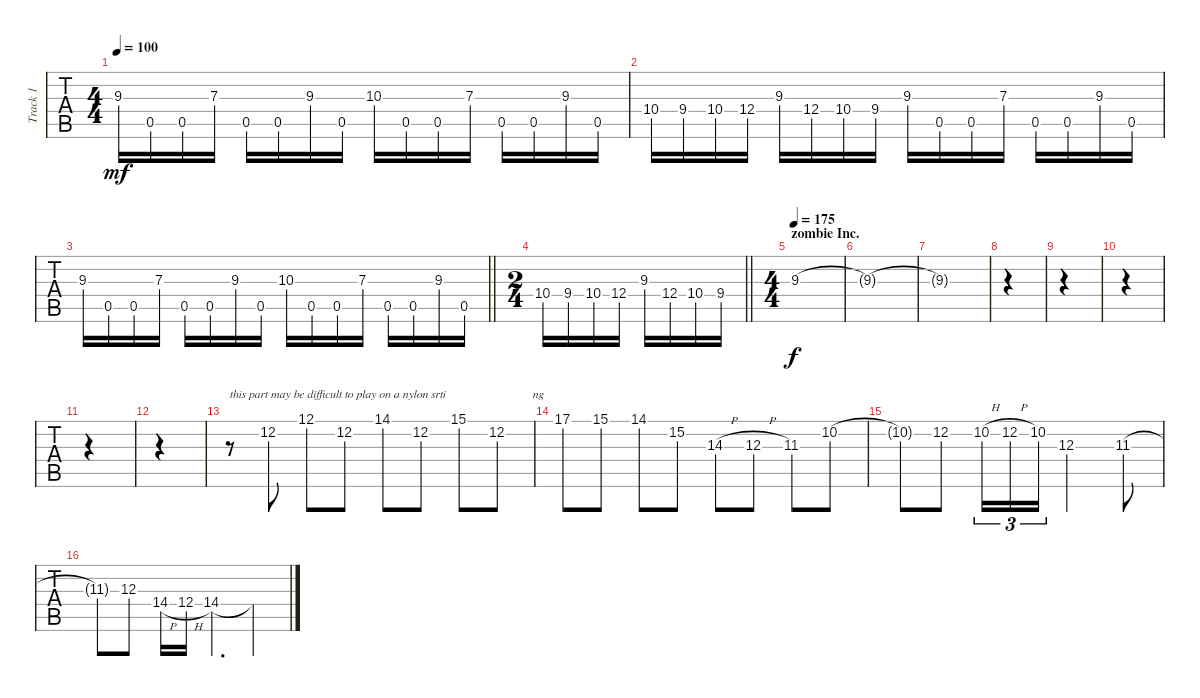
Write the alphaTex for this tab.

\track ("Track 1" "Track 1") {instrument acousticguitarnylon}
\staff {tabs}
\tuning (E4 B3 G3 D3 A2 E2) {hide}
\ts (4 4)
\tempo 100
\clef g2
\ks c
9.3.16{dy mf} 0.5.16 0.5.16 7.3.16 0.5.16 0.5.16 9.3.16 0.5.16 10.3.16 0.5.16 0.5.16 7.3.16 0.5.16 0.5.16 9.3.16 0.5.16 |
10.4.16 9.4.16 10.4.16 12.4.16 9.3.16 12.4.16 10.4.16 9.4.16 9.3.16 0.5.16 0.5.16 7.3.16 0.5.16 0.5.16 9.3.16 0.5.16 |
\barLineRight lightlight
9.3.16 0.5.16 0.5.16 7.3.16 0.5.16 0.5.16 9.3.16 0.5.16 10.3.16 0.5.16 0.5.16 7.3.16 0.5.16 0.5.16 9.3.16 0.5.16 |
\ts (2 4)
\barLineRight lightlight
10.4.16 9.4.16 10.4.16 12.4.16 9.3.16 12.4.16 10.4.16 9.4.16 |
\ts (4 4)
\section ("" "zombie Inc.")
\tempo 175
9.3.1{dy f} |
9.3{t}.1 |
9.3{t}.1 |
|
|
|
|
|
r.8{txt "this part may be difficult to play on a nylon srti"} 12.2.8 12.1.8 12.2.8 14.1.8 12.2.8 15.1.8 12.2.8{txt "            ng"} |
17.1.8 15.1.8 14.1.8 15.2.8 14.3{h}.8 12.3{h}.8 11.3.8 10.2.8 |
10.2{t}.8 12.2.8 10.2{h}.16{tu (3 2)} 12.2{h}.16{tu (3 2)} 10.2.16{tu (3 2)} 12.3.2 11.3.8 |
11.3{t}.8 12.3.8 14.4{h}.16 12.4{h}.16 14.4.4{d} 14.4{t}.4
